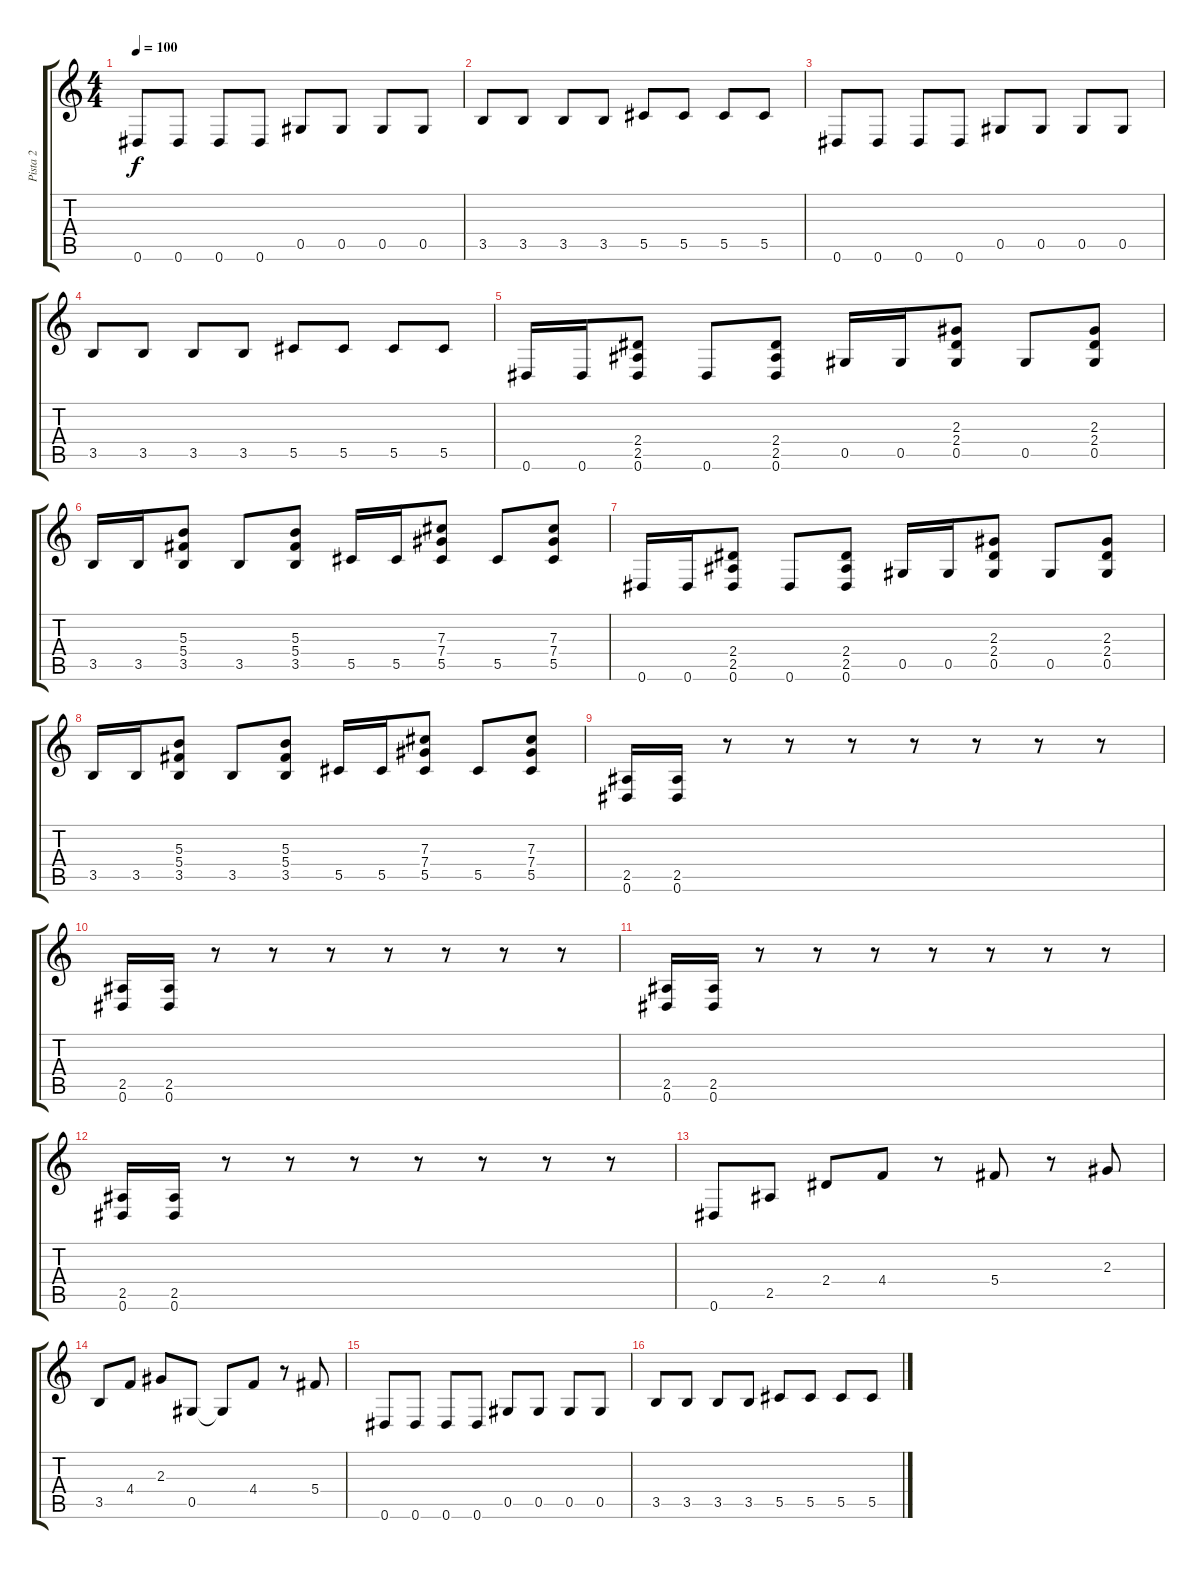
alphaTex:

\track ("Pista 2" "Pista 2") {instrument distortionguitar}
\staff {score tabs}
\tuning (Eb4 Bb3 Gb3 Db3 Ab2 Eb2) {hide}
\ts (4 4)
\tempo 100
\clef g2
\ks c
0.6.8{dy f instrument distortionguitar} 0.6.8 0.6.8 0.6.8 0.5.8 0.5.8 0.5.8 0.5.8 |
3.5.8 3.5.8 3.5.8 3.5.8 5.5.8 5.5.8 5.5.8 5.5.8 |
0.6.8 0.6.8 0.6.8 0.6.8 0.5.8 0.5.8 0.5.8 0.5.8 |
3.5.8 3.5.8 3.5.8 3.5.8 5.5.8 5.5.8 5.5.8 5.5.8 |
0.6.16 0.6.16 (2.4 2.5 0.6).8 0.6.8 (2.4 2.5 0.6).8 0.5.16 0.5.16 (2.3 2.4 0.5).8 0.5.8 (2.3 2.4 0.5).8 |
3.5.16 3.5.16 (5.3 5.4 3.5).8 3.5.8 (5.3 5.4 3.5).8 5.5.16 5.5.16 (7.3 7.4 5.5).8 5.5.8 (7.3 7.4 5.5).8 |
0.6.16 0.6.16 (2.4 2.5 0.6).8 0.6.8 (2.4 2.5 0.6).8 0.5.16 0.5.16 (2.3 2.4 0.5).8 0.5.8 (2.3 2.4 0.5).8 |
3.5.16 3.5.16 (5.3 5.4 3.5).8 3.5.8 (5.3 5.4 3.5).8 5.5.16 5.5.16 (7.3 7.4 5.5).8 5.5.8 (7.3 7.4 5.5).8 |
(2.5 0.6).16 (2.5 0.6).16 r.8 r.8 r.8 r.8 r.8 r.8 r.8 |
(2.5 0.6).16 (2.5 0.6).16 r.8 r.8 r.8 r.8 r.8 r.8 r.8 |
(2.5 0.6).16 (2.5 0.6).16 r.8 r.8 r.8 r.8 r.8 r.8 r.8 |
(2.5 0.6).16 (2.5 0.6).16 r.8 r.8 r.8 r.8 r.8 r.8 r.8 |
0.6.8{balance 16} 2.5.8 2.4.8 4.4.8 r.8 5.4.8 r.8 2.3.8 |
3.5.8 4.4.8 2.3.8 0.5.8 0.5{t}.8 4.4.8 r.8 5.4.8 |
0.6.8 0.6.8 0.6.8 0.6.8 0.5.8 0.5.8 0.5.8 0.5.8 |
3.5.8 3.5.8 3.5.8 3.5.8 5.5.8 5.5.8 5.5.8 5.5.8
